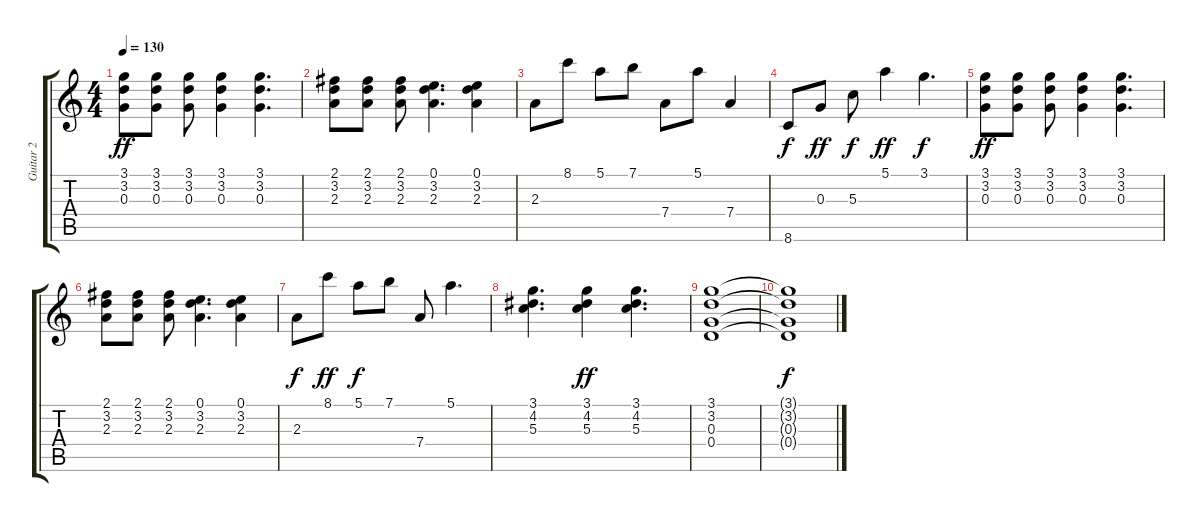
\track ("Guitar 2" "Guitar 2") {instrument overdrivenguitar}
\staff {score tabs}
\tuning (E4 B3 G3 D3 A2 E2) {hide}
\ts (4 4)
\tempo 130
\clef g2
\ks c
(3.1 3.2 0.3).8{dy ff} (3.1 3.2 0.3).8 (3.1 3.2 0.3).8 (3.1 3.2 0.3).4 (3.1 3.2 0.3).4{d} |
(2.1 3.2 2.3).8 (2.1 3.2 2.3).8 (2.1 3.2 2.3).8 (0.1 3.2 2.3).4{d} (0.1 3.2 2.3).4 |
2.3.8 8.1.8 5.1.8 7.1.8 7.4.8 5.1.8 7.4.4 |
8.6.8{dy f} 0.3.8{dy ff} 5.3.8{dy f} 5.1.4{dy ff} 3.1.4{d dy f} |
(3.1 3.2 0.3).8{dy ff} (3.1 3.2 0.3).8 (3.1 3.2 0.3).8 (3.1 3.2 0.3).4 (3.1 3.2 0.3).4{d} |
(2.1 3.2 2.3).8 (2.1 3.2 2.3).8 (2.1 3.2 2.3).8 (0.1 3.2 2.3).4{d} (0.1 3.2 2.3).4 |
2.3.8{dy f} 8.1.8{dy ff} 5.1.8{dy f} 7.1.8 7.4.8 5.1.4{d} |
(3.1 4.2 5.3).4{d} (3.1 4.2 5.3).4{dy ff} (3.1 4.2 5.3).4{d} |
(3.1 3.2 0.3 0.4).1 |
(3.1{t} 3.2{t} 0.3{t} 0.4{t}).1{dy f}
